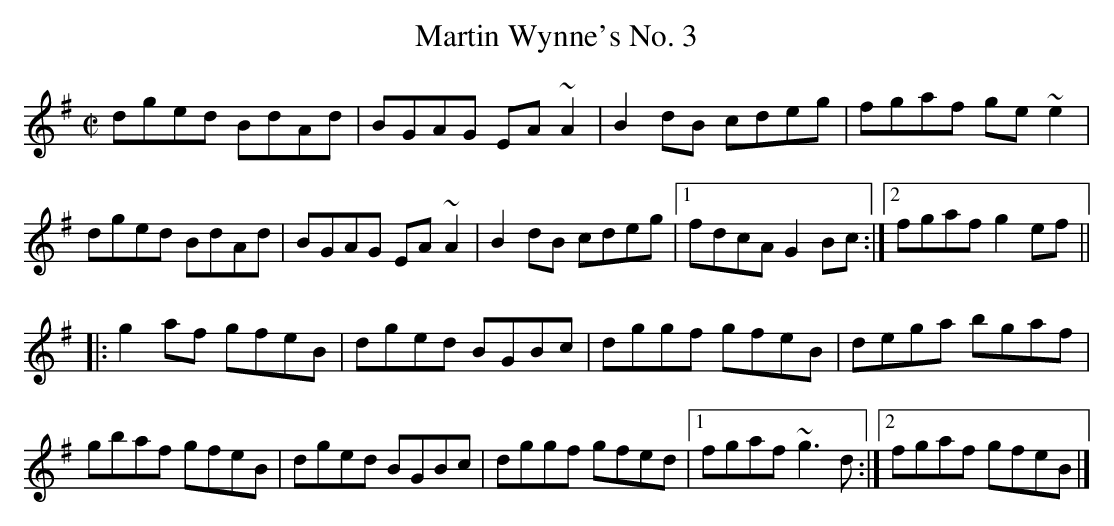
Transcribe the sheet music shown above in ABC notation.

X:1
T:Martin Wynne's No. 3
M:C|
L:1/8
K:G
dged BdAd | BGAG EA~A2 | B2 dB cdeg | fgaf ge~e2 |
dged BdAd | BGAG EA~A2 | B2 dB cdeg |1 fdcA G2 Bc :|2 fgaf g2 ef ||
|:g2 af gfeB | dged BGBc | dggf gfeB | dega bgaf |
gbaf gfeB | dged BGBc | dggf gfed |1 fgaf ~g3 d :|2 fgaf gfeB |]**
